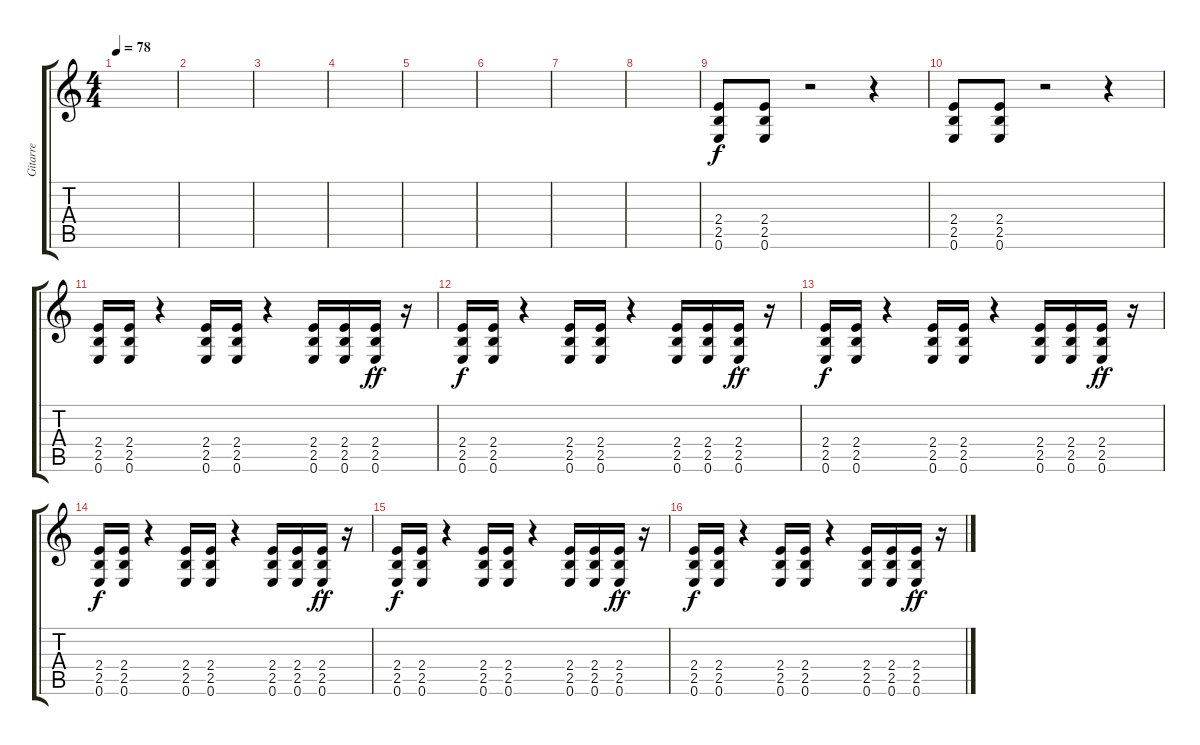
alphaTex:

\track ("Gitarre" "Gitarre") {instrument distortionguitar}
\staff {score tabs}
\tuning (E4 B3 G3 D3 A2 E2) {hide}
\ts (4 4)
\tempo 78
\clef g2
\ks c
|
|
|
|
|
|
|
|
(2.4 2.5 0.6).8{dy f} (2.4 2.5 0.6).8 r.2 r.4 |
(2.4 2.5 0.6).8 (2.4 2.5 0.6).8 r.2 r.4 |
(2.4 2.5 0.6).16 (2.4 2.5 0.6).16 r.4 (2.4 2.5 0.6).16 (2.4 2.5 0.6).16 r.4 (2.4 2.5 0.6).16 (2.4 2.5 0.6).16 (2.4{st} 2.5{st} 0.6{st}).16{dy ff} r.16 |
(2.4 2.5 0.6).16{dy f} (2.4 2.5 0.6).16 r.4 (2.4 2.5 0.6).16 (2.4 2.5 0.6).16 r.4 (2.4 2.5 0.6).16 (2.4 2.5 0.6).16 (2.4{st} 2.5{st} 0.6{st}).16{dy ff} r.16 |
(2.4 2.5 0.6).16{dy f} (2.4 2.5 0.6).16 r.4 (2.4 2.5 0.6).16 (2.4 2.5 0.6).16 r.4 (2.4 2.5 0.6).16 (2.4 2.5 0.6).16 (2.4{st} 2.5{st} 0.6{st}).16{dy ff} r.16 |
(2.4 2.5 0.6).16{dy f} (2.4 2.5 0.6).16 r.4 (2.4 2.5 0.6).16 (2.4 2.5 0.6).16 r.4 (2.4 2.5 0.6).16 (2.4 2.5 0.6).16 (2.4{st} 2.5{st} 0.6{st}).16{dy ff} r.16 |
(2.4 2.5 0.6).16{dy f} (2.4 2.5 0.6).16 r.4 (2.4 2.5 0.6).16 (2.4 2.5 0.6).16 r.4 (2.4 2.5 0.6).16 (2.4 2.5 0.6).16 (2.4{st} 2.5{st} 0.6{st}).16{dy ff} r.16 |
(2.4 2.5 0.6).16{dy f} (2.4 2.5 0.6).16 r.4 (2.4 2.5 0.6).16 (2.4 2.5 0.6).16 r.4 (2.4 2.5 0.6).16 (2.4 2.5 0.6).16 (2.4{st} 2.5{st} 0.6{st}).16{dy ff} r.16
